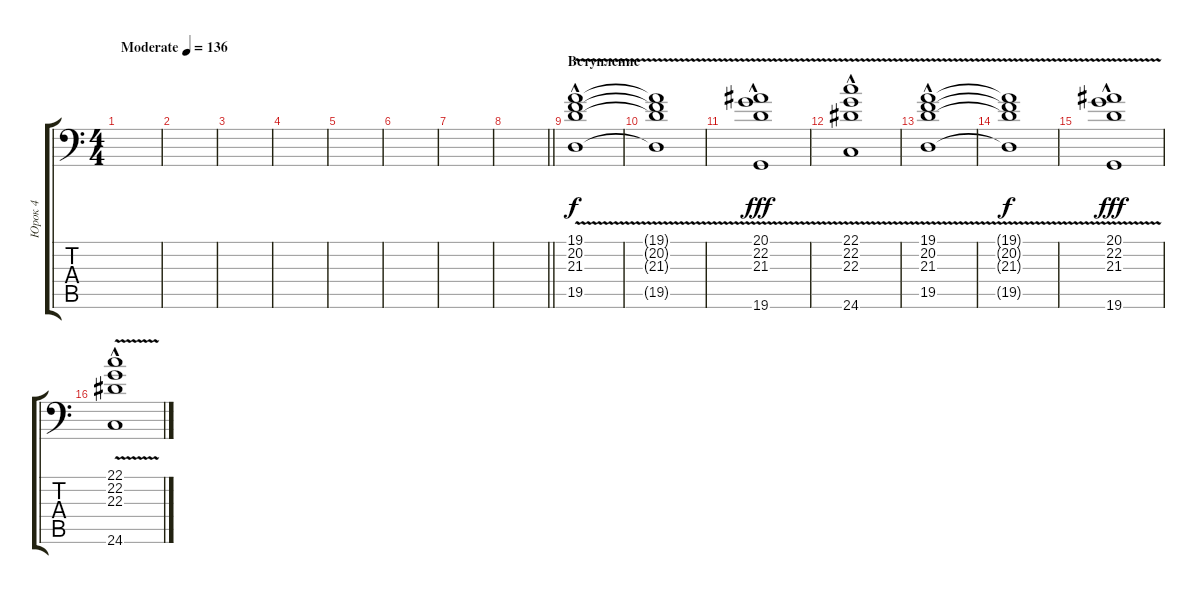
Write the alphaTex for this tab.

\track ("Юрок 4" "Юрок 4") {instrument shakuhachi}
\staff {score tabs}
\tuning (D3 A2 F2 C2 G1 C1) {hide}
\ts (4 4)
\tempo (136 "Moderate")
\clef f4
\ks c
|
|
|
|
|
|
|
\barLineRight lightlight
|
\section ("" "Вступление")
(19.1{v} 20.2 21.3 19.5{hac}).1{volume 7} |
(19.1{t} 20.2{t} 21.3{t} 19.5{t}).1{dy f} |
(20.1{v} 22.2{v} 21.3{v} 19.6{hac}).1{dy fff} |
(22.1 22.2{v} 22.3 24.6{hac}).1 |
(19.1{v} 20.2 21.3 19.5{hac}).1 |
(19.1{t} 20.2{t} 21.3{t} 19.5{t}).1{dy f} |
(20.1{v} 22.2 21.3 19.6{hac}).1{dy fff} |
(22.1 22.2{v} 22.3 24.6{hac}).1
